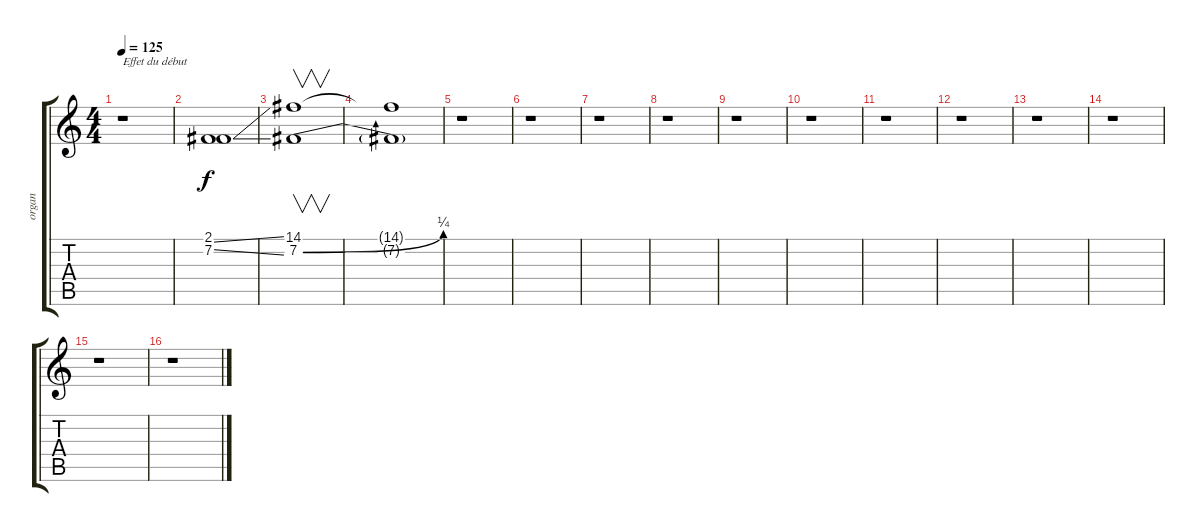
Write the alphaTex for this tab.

\track ("organ" "organ") {instrument drawbarorgan}
\staff {score tabs}
\tuning (E4 B3 G3 D3 A2 E2) {hide}
\ts (4 4)
\tempo 125
\clef g2
\ks c
r.1{txt "Effet du début" dy f instrument drawbarorgan} |
(2.1{ss} 7.2{ss}).1 |
(14.1 7.2{be (bend 0 0 60 1)}).1{v} |
(14.1{t} 7.2{t}).1 |
r.1 |
r.1 |
r.1 |
r.1 |
r.1 |
r.1 |
r.1 |
r.1 |
r.1 |
r.1 |
r.1 |
r.1
